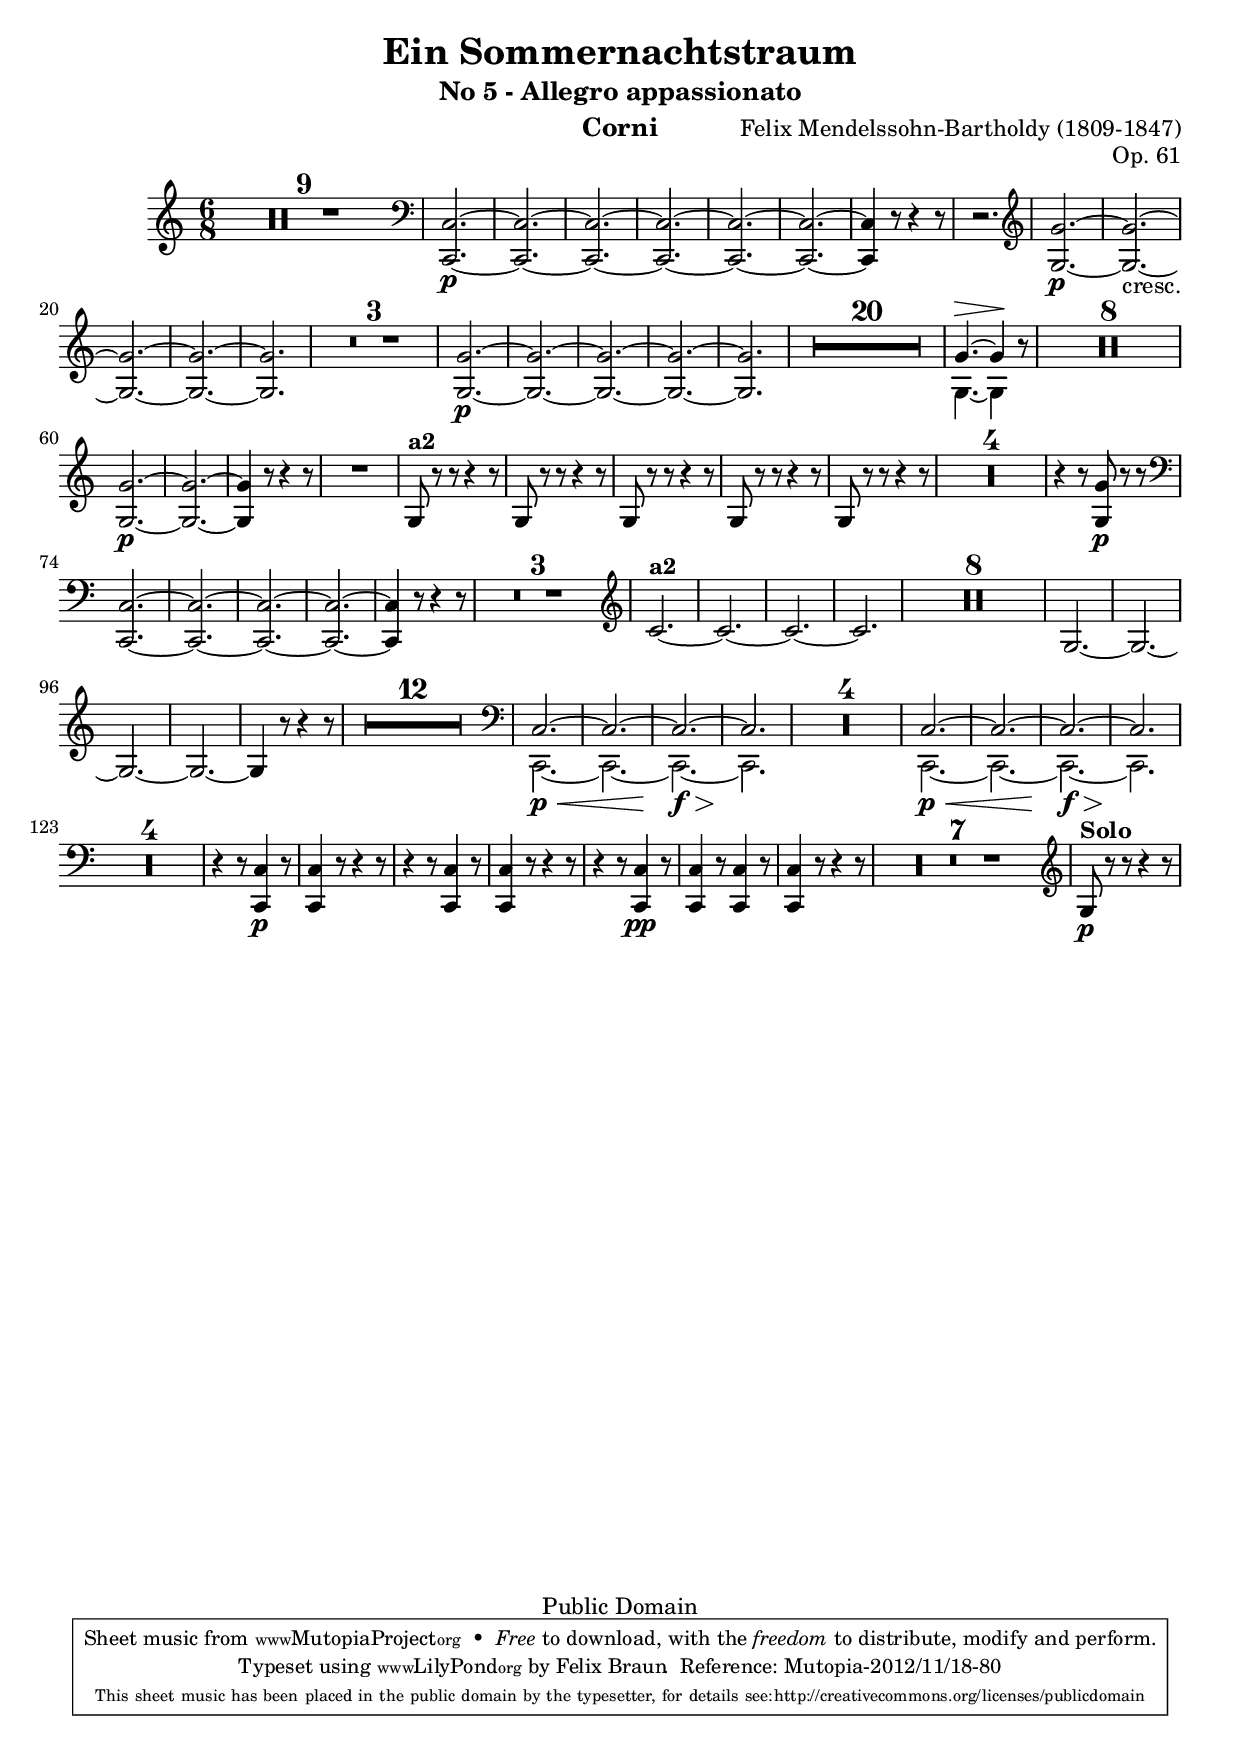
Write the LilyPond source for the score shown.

\header{
filename =	 "corni-part.ly"
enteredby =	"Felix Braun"
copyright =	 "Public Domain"
}

\version "2.16.0"

\include "sntglobal.ly"
\header{
filename =	 "corni.ly"
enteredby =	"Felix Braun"
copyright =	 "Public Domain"
}

\version "2.16.0"
\include "deutsch.ly"

cornoB =  \relative c {
	R2.*9 \clef "bass" | c2. ~ | c~ | c~ | c~ | c~ | c~ | 
	c4 r8 r4 r8 | r2. \clef "G" | g''~ | g~ | g~ | g~ | g | R2.*3 |
	g2.~ | g~ | g~ | g~ | g | R2.*20 | g4.\>~  g4\! r8 | R2.*8 |
	g2.~ | g~ | g4 r8 r4 r8 | R2. | 
	g,8 r r r4 r8 |
	g8 r r r4 r8 |
	g8 r r r4 r8 |
	g8 r r r4 r8 |
	g8 r r r4 r8 |
	R2.*4 |
	r4 r8 g'8 r r \clef "bass" | c,,2.~ | c~ | c~ | c~ | c4 r8 r4 r8 |
	R2.*3 \clef "G" | c'2.~ | c~ | c~ | c | R2.*8 | g2.~ | g~ | g~ | g~ | 
	g4 r8 r4 r8 | R2.*12 \clef "bass"|
%% 111
	c,2.~ | c~ | c~ | c | R2.*4 | c2.~ | c~ | c~ | c | R2.*4 |
	r4 r8 c4 r8 | c4 r8 r4 r8 |
	r4 r8 c4 r8 | c4 r8 r4 r8 |
	r4 r8 c4 r8 | c4 r8 c4 r8 |
	c4 r8 r4 r8 | R2.*7 \clef "G" |
	g'8\p r r r4 r8 |
}

cornoC =  \relative c, {
	R2.*9 | c2.\p~ | c~ | c~ | c~ | c~ | c~ | 
	c4 r8 r4 r8 | r2. | g''\p~ | g_"cresc."~ | g2.~ | g~ | g | R2.*3 |
	g2.\p~ | g~ | g~ | g~ | g | R2.*20 | g4.~ g4 r8 | R2.*8 |
	g2.\p~ | g~ | g4 r8 r4 r8 | R2. | 
	g8\pp r r r4 r8 |
	g8 r r r4 r8 |
	g8 r r r4 r8 |
	g8 r r r4 r8 |
	g8 r r r4 r8 |
	R2.*4 |
	r4 r8 g8\p r r | c,,2.~ | c~ | c~ | c~ | c4 r8 r4 r8 |
	R2.*3 \clef "G" | c''2.\p~ | c~ | c~ | c | R2.*8 | g2.\p~ | g-"dim."~ | 
	g~ | g~ | g4 r8 r4 r8 | R2.*12 \clef "bass" |
%% 111
	c,,2.\p\<~ | c~ |  c\f\>~ |  c\! | R2.*4 | c2.\p\<~ | c~ |  c\f\>~ |  c\! | 
	R2.*4 |
	r4 r8 c4\p r8 | c4 r8 r4 r8 |
	r4 r8 c4 r8 | c4 r8 r4 r8 |
	r4 r8 c4\pp r8 | c4 r8 c4 r8 |
	c4 r8 r4 r8 | R2.*8
}

corniStaff = \new Staff = "corni" <<
	\set Staff.midiInstrument = #"french horn"
	\set Staff.instrumentName = #"Corni in A"
	\set Staff.shortInstrumentName = #"Cor."
	\transposition a 
	<< 
		\global
		\partcombine \cornoB \cornoC
	>>
>>

\include "sntheader.ly"

\header {
	instrument = "Corni"
}

\score {
	\corniStaff
	\include "sntpart-paper.ly"
	\version "2.16.0"

\midi{\tempo 4 = 170}

}
